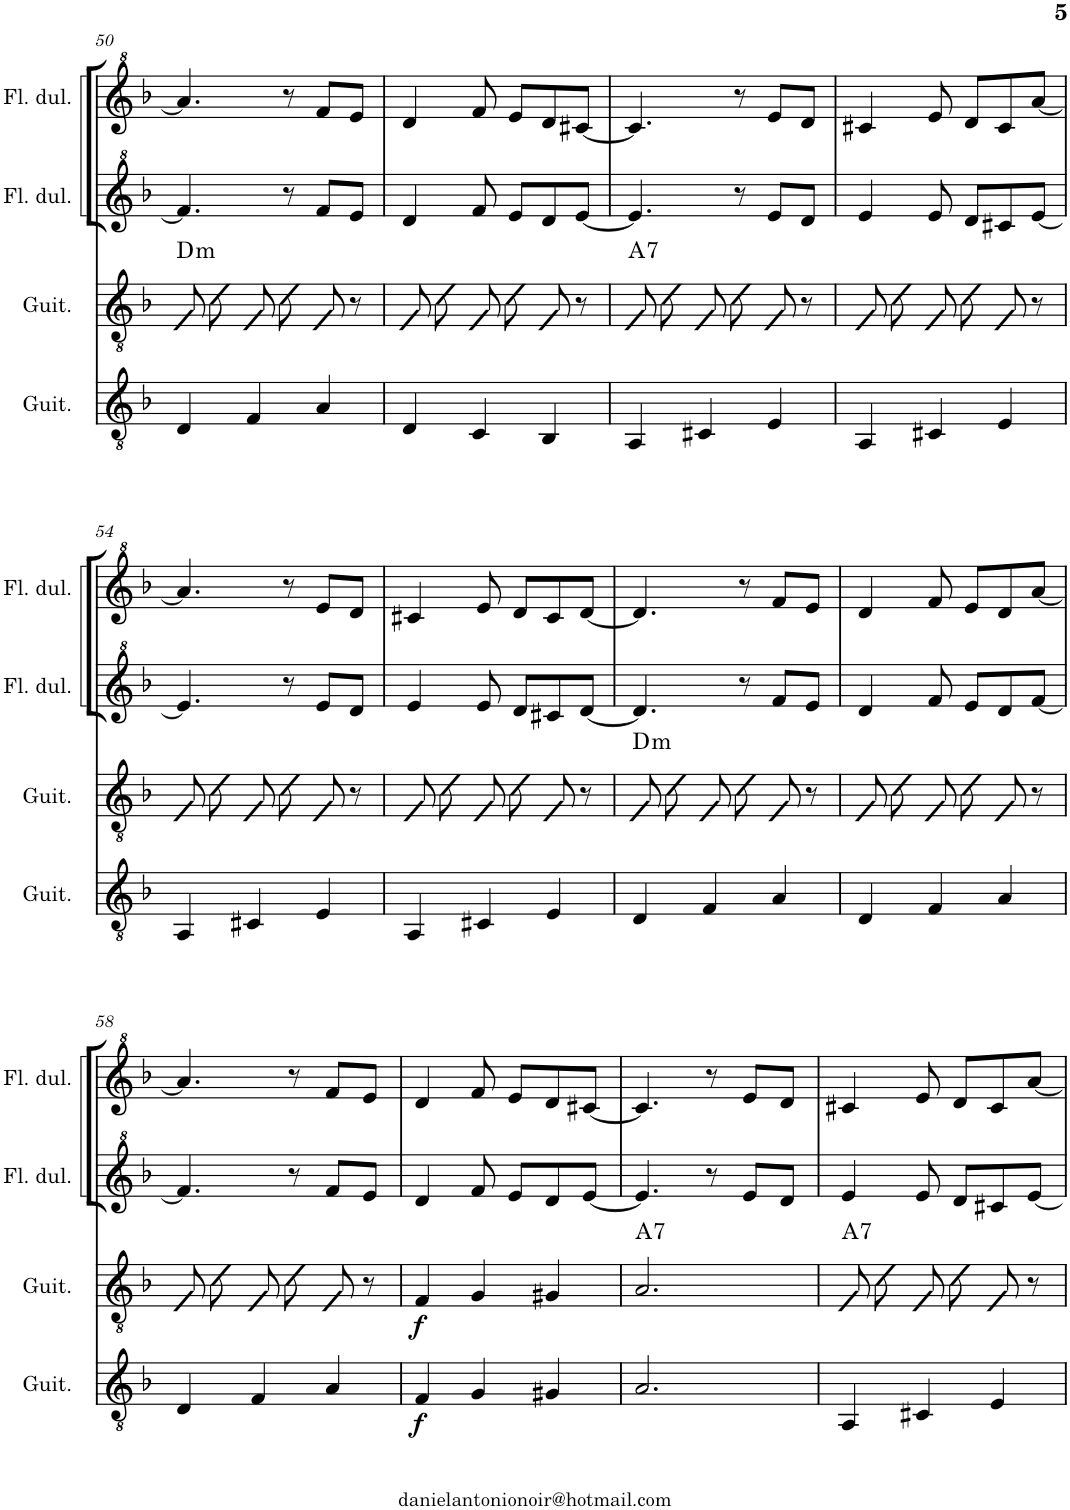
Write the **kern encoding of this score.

**kern	**dynam	**kern	**dynam	**harte	**kern	**kern
*part4	*part4	*part3	*part3	*part3	*part2	*part1
*staff4	*staff4	*staff3	*staff3	*	*staff2	*staff1
*I"Guitarrón	*	*I"Guitarra	*	*	*I"Flauta dulce	*I"Flauta dulce
*I'Guit.	*	*I'Guit.	*	*	*I'Fl. dul.	*I'Fl. dul.
!!LO:PB:g=z
*clefGv2	*	*clefGv2	*	*	*clefG^2	*clefG^2
*k[b-]	*	*k[b-]	*	*	*k[b-]	*k[b-]
*M6/8	*	*M6/8	*	*	*M6/8	*M6/8
=50	=50	=50	=50	=50	=50	=50
!	!	!	!	!LO:H:kt=m	!	!
4D/	.	8F/L	.	D:min	4.ff/]	4.aa/]
.	.	8d/	.	.	.	.
4F/	.	8F/J	.	.	.	.
.	.	8d/L	.	.	8r	8r
4A/	.	8F/J	.	.	8ff/L	8ff/L
.	.	8r	.	.	8ee/J	8ee/J
=51	=51	=51	=51	=51	=51	=51
4D/	.	8F/L	.	.	4dd/	4dd/
.	.	8d/	.	.	.	.
4C/	.	8F/J	.	.	8ff/	8ff/
.	.	8d/L	.	.	8ee/L	8ee/L
4BB-/	.	8F/J	.	.	8dd/	8dd/
.	.	8r	.	.	[8ee/J	[8cc#X/J
=52	=52	=52	=52	=52	=52	=52
!	!	!	!	!LO:H:kt=7	!	!
4AA/	.	8F/L	.	A:7	4.ee/]	4.cc#/]
.	.	8d/	.	.	.	.
4C#X/	.	8F/J	.	.	.	.
.	.	8d/L	.	.	8r	8r
4E/	.	8F/J	.	.	8ee/L	8ee/L
.	.	8r	.	.	8dd/J	8dd/J
=53	=53	=53	=53	=53	=53	=53
4AA/	.	8F/L	.	.	4ee/	4cc#X/
.	.	8d/	.	.	.	.
4C#X/	.	8F/J	.	.	8ee/	8ee/
.	.	8d/L	.	.	8dd/L	8dd/L
4E/	.	8F/J	.	.	8cc#X/	8cc#/
.	.	8r	.	.	[8ee/J	[8aa/J
!!LO:LB:g=z
=54	=54	=54	=54	=54	=54	=54
4AA/	.	8F/L	.	.	4.ee/]	4.aa/]
.	.	8d/	.	.	.	.
4C#X/	.	8F/J	.	.	.	.
.	.	8d/L	.	.	8r	8r
4E/	.	8F/J	.	.	8ee/L	8ee/L
.	.	8r	.	.	8dd/J	8dd/J
=55	=55	=55	=55	=55	=55	=55
4AA/	.	8F/L	.	.	4ee/	4cc#X/
.	.	8d/	.	.	.	.
4C#X/	.	8F/J	.	.	8ee/	8ee/
.	.	8d/L	.	.	8dd/L	8dd/L
4E/	.	8F/J	.	.	8cc#X/	8cc#/
.	.	8r	.	.	[8dd/J	[8dd/J
=56	=56	=56	=56	=56	=56	=56
!	!	!	!	!LO:H:kt=m	!	!
4D/	.	8F/L	.	D:min	4.dd/]	4.dd/]
.	.	8d/	.	.	.	.
4F/	.	8F/J	.	.	.	.
.	.	8d/L	.	.	8r	8r
4A/	.	8F/J	.	.	8ff/L	8ff/L
.	.	8r	.	.	8ee/J	8ee/J
=57	=57	=57	=57	=57	=57	=57
4D/	.	8F/L	.	.	4dd/	4dd/
.	.	8d/	.	.	.	.
4F/	.	8F/J	.	.	8ff/	8ff/
.	.	8d/L	.	.	8ee/L	8ee/L
4A/	.	8F/J	.	.	8dd/	8dd/
.	.	8r	.	.	[8ff/J	[8aa/J
!!LO:LB:g=z
=58	=58	=58	=58	=58	=58	=58
4D/	.	8F/L	.	.	4.ff/]	4.aa/]
.	.	8d/	.	.	.	.
4F/	.	8F/J	.	.	.	.
.	.	8d/L	.	.	8r	8r
4A/	.	8F/J	.	.	8ff/L	8ff/L
.	.	8r	.	.	8ee/J	8ee/J
=59	=59	=59	=59	=59	=59	=59
!	!LO:DY:b	!	!LO:DY:b	!	!	!
4F/	f	4F/	f	.	4dd/	4dd/
4G/	.	4G/	.	.	8ff/	8ff/
.	.	.	.	.	8ee/L	8ee/L
4G#X/	.	4G#X/	.	.	8dd/	8dd/
.	.	.	.	.	[8ee/J	[8cc#X/J
=60	=60	=60	=60	=60	=60	=60
!	!	!	!	!LO:H:kt=7	!	!
2.A/	.	2.A/	.	A:7	4.ee/]	4.cc#/]
.	.	.	.	.	8r	8r
.	.	.	.	.	8ee/L	8ee/L
.	.	.	.	.	8dd/J	8dd/J
=61	=61	=61	=61	=61	=61	=61
!	!	!	!	!LO:H:kt=7	!	!
4AA/	.	8F/L	.	A:7	4ee/	4cc#X/
.	.	8d/	.	.	.	.
4C#X/	.	8F/J	.	.	8ee/	8ee/
.	.	8d/L	.	.	8dd/L	8dd/L
4E/	.	8F/J	.	.	8cc#X/	8cc#/
.	.	8r	.	.	[8ee/J	[8aa/J
=	=	=	=	=	=	=
*-	*-	*-	*-	*-	*-	*-
